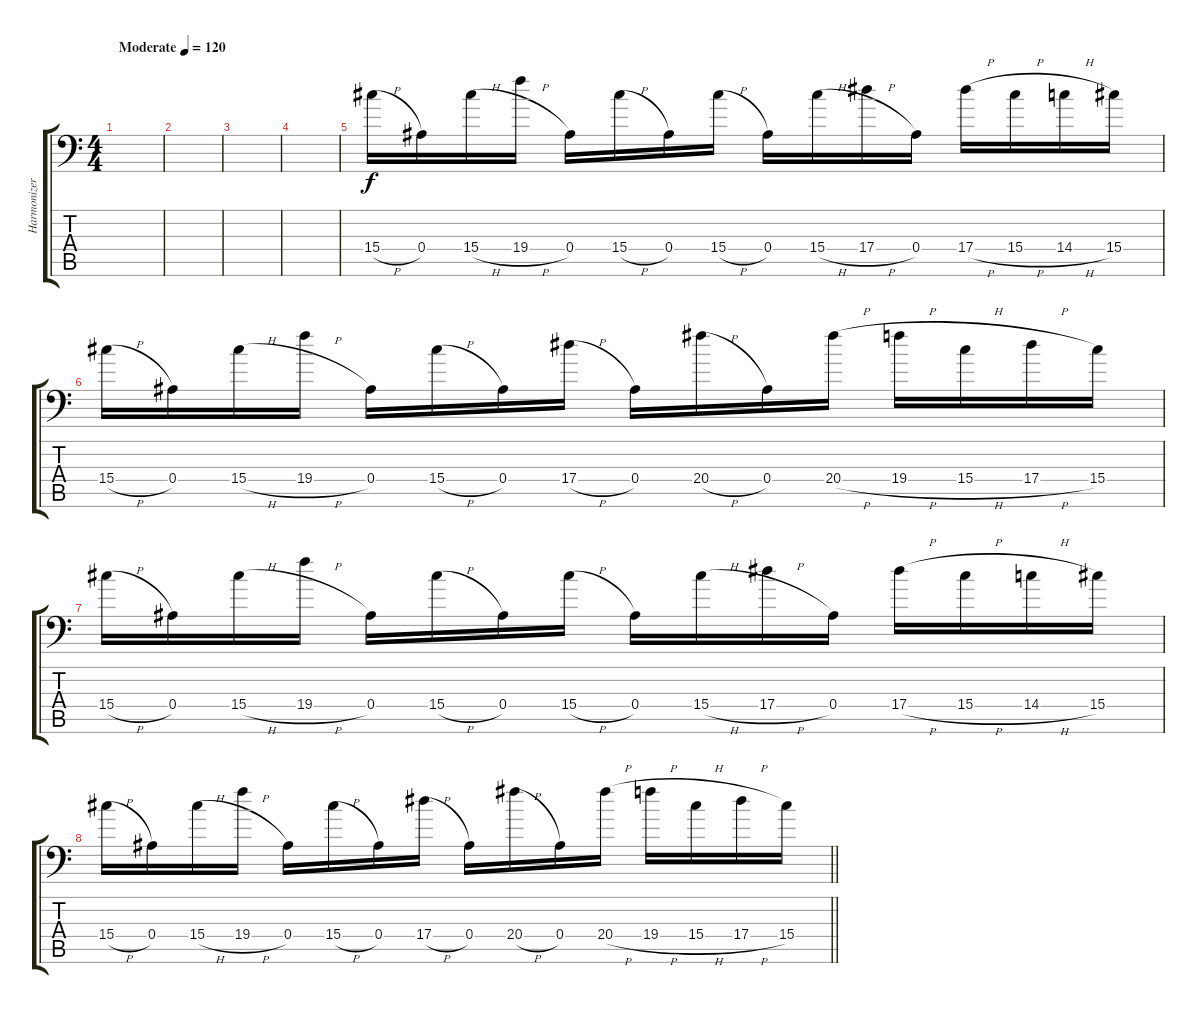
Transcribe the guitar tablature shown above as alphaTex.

\track ("Harmonizer" "Harmonizer") {instrument distortionguitar}
\staff {score tabs}
\tuning (C4 G3 Eb3 Bb2 F2 Bb1) {hide}
\ts (4 4)
\tempo (120 "Moderate")
\clef f4
\ks c
|
|
|
|
15.4{h}.16 0.4.16 15.4{h}.16 19.4{h}.16 0.4.16 15.4{h}.16 0.4.16 15.4{h}.16 0.4.16 15.4{h}.16 17.4{h}.16 0.4.16 17.4{h}.16 15.4{h}.16 14.4{h}.16 15.4.16 |
15.4{h}.16 0.4.16 15.4{h}.16 19.4{h}.16 0.4.16 15.4{h}.16 0.4.16 17.4{h}.16 0.4.16 20.4{h}.16 0.4.16 20.4{h}.16 19.4{h}.16 15.4{h}.16 17.4{h}.16 15.4.16 |
15.4{h}.16 0.4.16 15.4{h}.16 19.4{h}.16 0.4.16 15.4{h}.16 0.4.16 15.4{h}.16 0.4.16 15.4{h}.16 17.4{h}.16 0.4.16 17.4{h}.16 15.4{h}.16 14.4{h}.16 15.4.16 |
\barLineRight lightlight
15.4{h}.16 0.4.16 15.4{h}.16 19.4{h}.16 0.4.16 15.4{h}.16 0.4.16 17.4{h}.16 0.4.16 20.4{h}.16 0.4.16 20.4{h}.16 19.4{h}.16 15.4{h}.16 17.4{h}.16 15.4.16
